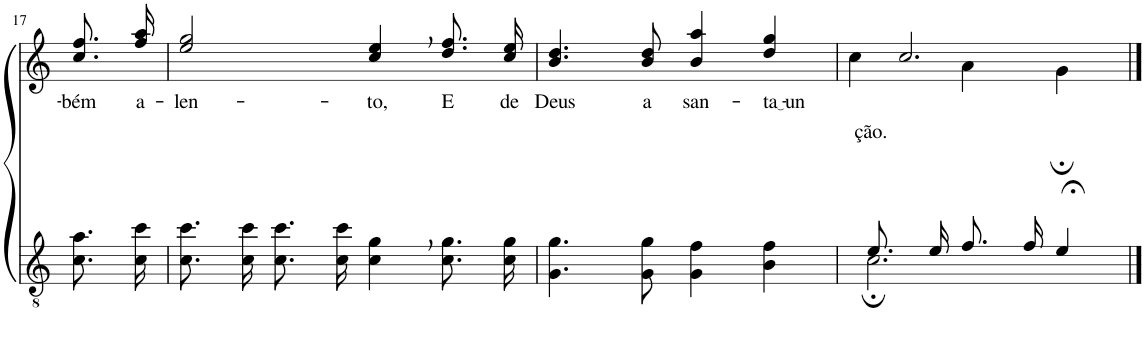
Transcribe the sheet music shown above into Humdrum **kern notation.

**kern	**kern	**text
*part2	*part1	*part1
*staff2	*staff1	*staff1
*I"Parte III e IV	*I"Parte I e II	*
!!LO:PB:g=z
*clefGv2	*clefG2	*
*Trd5c9	*Trd5c9	*
*k[]	*k[]	*
*M4/4	*M4/4	*
=17	=17	=17
!	!	!LO:LY:b
8.c\ 8.a\L	8.cc\ 8.ff\L	-bém
!	!	!LO:LY:b
16c\ 16cc\Jk	16ff\ 16aa\Jk	a-
=18	=18	=18
!	!	!LO:LY:b
8.c\ 8.cc\L	2ee/ 2gg/	-len-
16c\ 16cc\Jk	.	.
8.c\ 8.cc\L	.	.
16c\ 16cc\Jk	.	.
!	!	!LO:LY:b
4c\, 4g\,	4cc/, 4ee/,	-to,
!	!	!LO:LY:b
8.c\ 8.g\L	8.dd\ 8.ff\L	E
!	!	!LO:LY:b
16c\ 16g\Jk	16cc\ 16ee\Jk	de
=19	=19	=19
!	!	!LO:LY:b
4.G\ 4.g\	4.b/ 4.dd/	Deus
!	!	!LO:LY:b
8G\ 8g\	8b/ 8dd/	a
!	!	!LO:LY:b
4G\ 4f\	4b/ 4aa/	san-
!	!	!LO:LY:b
4B\ 4f\	4dd/ 4gg/	ta un
=20	=20	=20
*^	*^	*
!	!	!LO:TX:b:t=ção.	!	!
8.e/L	2.c;\	2.cc/	4cc\	.
16e/Jk	.	.	.	.
8.f/L	.	.	4a\	.
16f/Jk	.	.	.	.
4e;</	.	.	4g;\	.
*v	*v	*	*	*
*	*v	*v	*
==	==	==
*-	*-	*-
